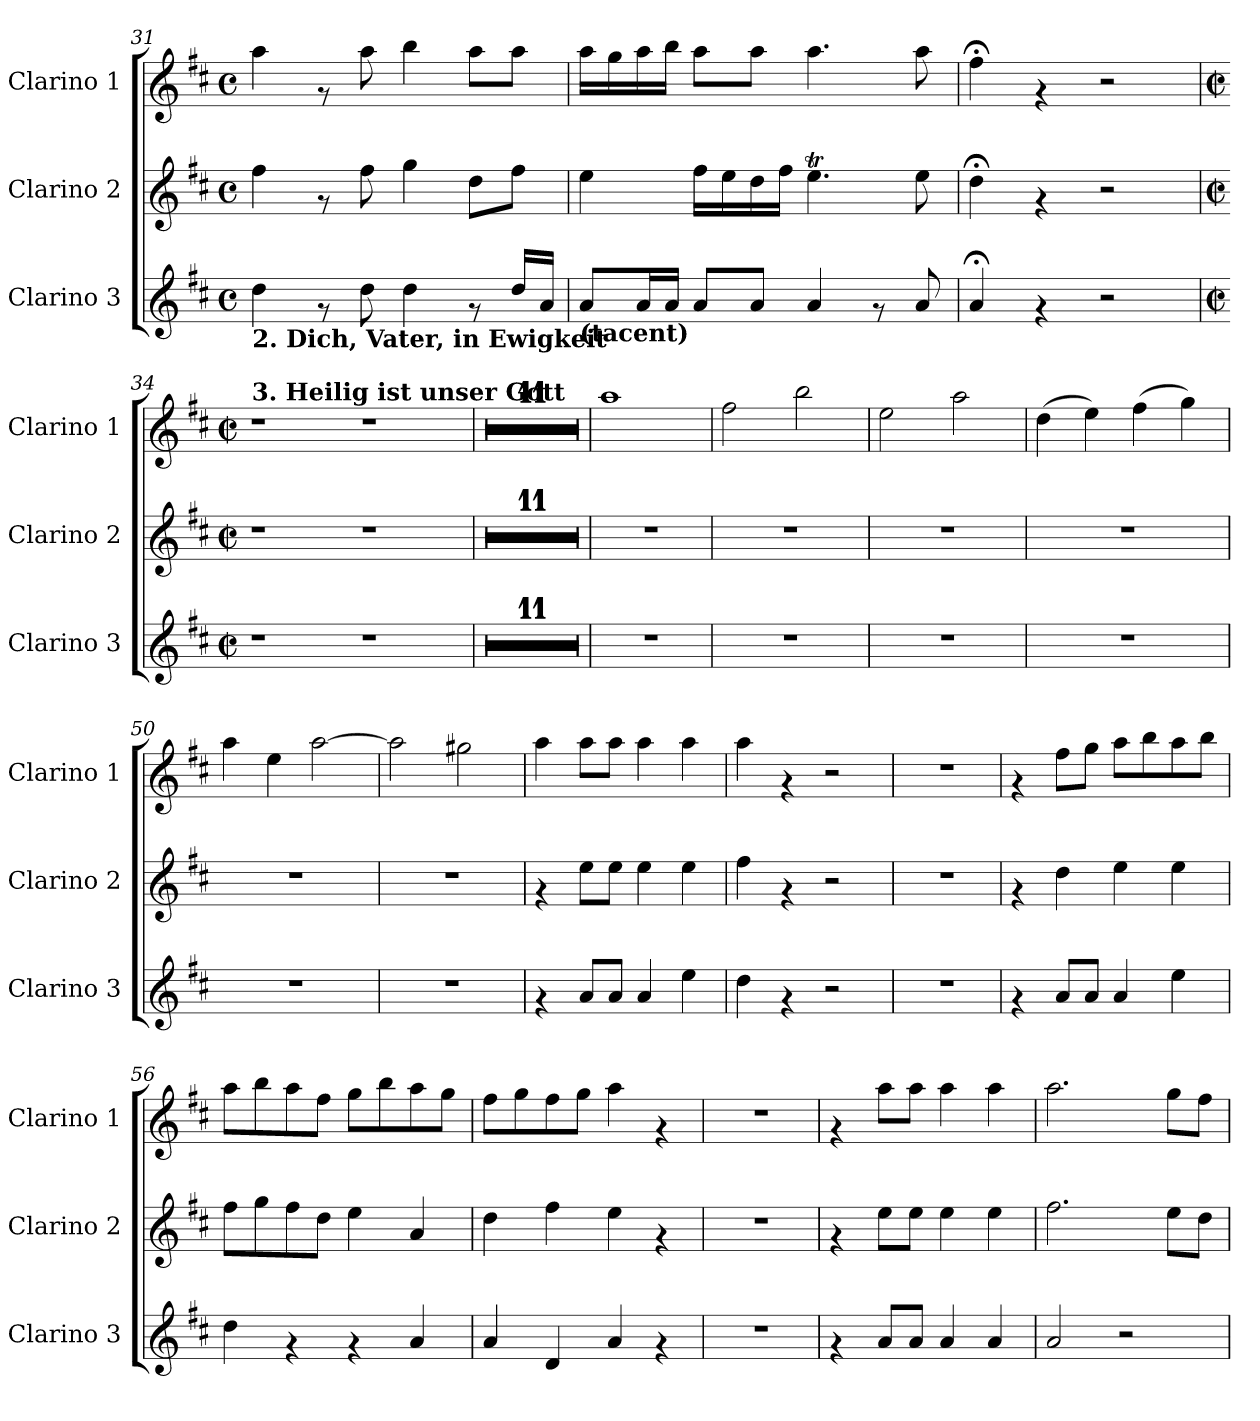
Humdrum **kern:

**kern	**kern	**kern
*part3	*part2	*part1
*staff3	*staff2	*staff1
*I"Clarino 3	*I"Clarino 2	*I"Clarino 1
*I'Clarino 3	*I'Clarino 2	*I'Clarino 1
*clefG2	*clefG2	*clefG2
*ITrd1c2	*ITrd1c2	*ITrd1c2
*k[]	*k[]	*k[]
*C:	*C:	*C:
*M4/4	*M4/4	*M4/4
*met(c)	*met(c)	*met(c)
=31	=31	=31
!LO:TX:b:B:t=2. Dich, Vater, in Ewigkeit	!	!
4cc\	4ee\	4gg\
8rf	8rf	8rf
8cc\	8ee\	8gg\
4cc\	4ff\	4aa\
8rf	8cc\L	8gg\L
16cc/LL	8ee\J	8gg\J
16g/JJ	.	.
=32	=32	=32
!LO:TX:b:B:t=(tacent)	!	!
8g/L	4dd\	16gg\LL
.	.	16ff\
16g/L	.	16gg\
16g/JJ	.	16aa\JJ
8g/L	16ee\LL	8gg\L
.	16dd\	.
8g/J	16cc\	8gg\J
.	16ee\JJ	.
4g/	4.ddT\	4.gg\
8rf	.	.
8g/	8dd\	8gg\
=33	=33	=33
4g;/	4cc;<\	4ee;<\
4rf	4rf	4rf
2r	2r	2r
!!LO:LB:g=z
=34	=34	=34
*M2/2	*M2/2	*M2/2
*met(c|)	*met(c|)	*met(c|)
!	!	!LO:TX:a:B:t=3. Heilig ist unser Gott
1r	1r	1r
1r	1r	1r
=35	=35	=35
1r	1r	1r
=36	=36	=36
1r	1r	1r
=37	=37	=37
1r	1r	1r
=38	=38	=38
1r	1r	1r
=39	=39	=39
1r	1r	1r
=40	=40	=40
1r	1r	1r
=41	=41	=41
1r	1r	1r
=42	=42	=42
1r	1r	1r
=43	=43	=43
1r	1r	1r
=44	=44	=44
1r	1r	1r
=45	=45	=45
1r	1r	1r
=46	=46	=46
1r	1r	1gg
=47	=47	=47
1r	1r	2ee\
.	.	2aa\
=48	=48	=48
1r	1r	2dd\
.	.	2gg\
=49	=49	=49
1r	1r	(>4cc\
.	.	4dd\)
.	.	(>4ee\
.	.	4ff\)
=50	=50	=50
1r	1r	4gg\
.	.	4dd\
.	.	[>2gg\
=51	=51	=51
1r	1r	2gg\]
.	.	2ff#X\
=52	=52	=52
4rf	4rf	4gg\
8g/L	8dd\L	8gg\L
8g/J	8dd\J	8gg\J
4g/	4dd\	4gg\
4dd\	4dd\	4gg\
=53	=53	=53
4cc\	4ee\	4gg\
4rf	4rf	4rf
2r	2r	2r
!!LO:LB:g=z
=54	=54	=54
1r	1r	1r
=55	=55	=55
4rf	4rf	4rf
8g/L	4cc\	8ee\L
8g/J	.	8ff\J
4g/	4dd\	8gg\L
.	.	8aa\
4dd\	4dd\	8gg\
.	.	8aa\J
=56	=56	=56
4cc\	8ee\L	8gg\L
.	8ff\	8aa\
4rf	8ee\	8gg\
.	8cc\J	8ee\J
4rf	4dd\	8ff\L
.	.	8aa\
4g/	4g/	8gg\
.	.	8ff\J
=57	=57	=57
4g/	4cc\	8ee\L
.	.	8ff\
4c/	4ee\	8ee\
.	.	8ff\J
4g/	4dd\	4gg\
4rf	4rf	4rf
=58	=58	=58
1r	1r	1r
=59	=59	=59
4rf	4rf	4rf
8g/L	8dd\L	8gg\L
8g/J	8dd\J	8gg\J
4g/	4dd\	4gg\
4g/	4dd\	4gg\
=60	=60	=60
2g/	2.ee\	2.gg\
2r	.	.
.	8dd\L	8ff\L
.	8cc\J	8ee\J
=	=	=
*-	*-	*-
